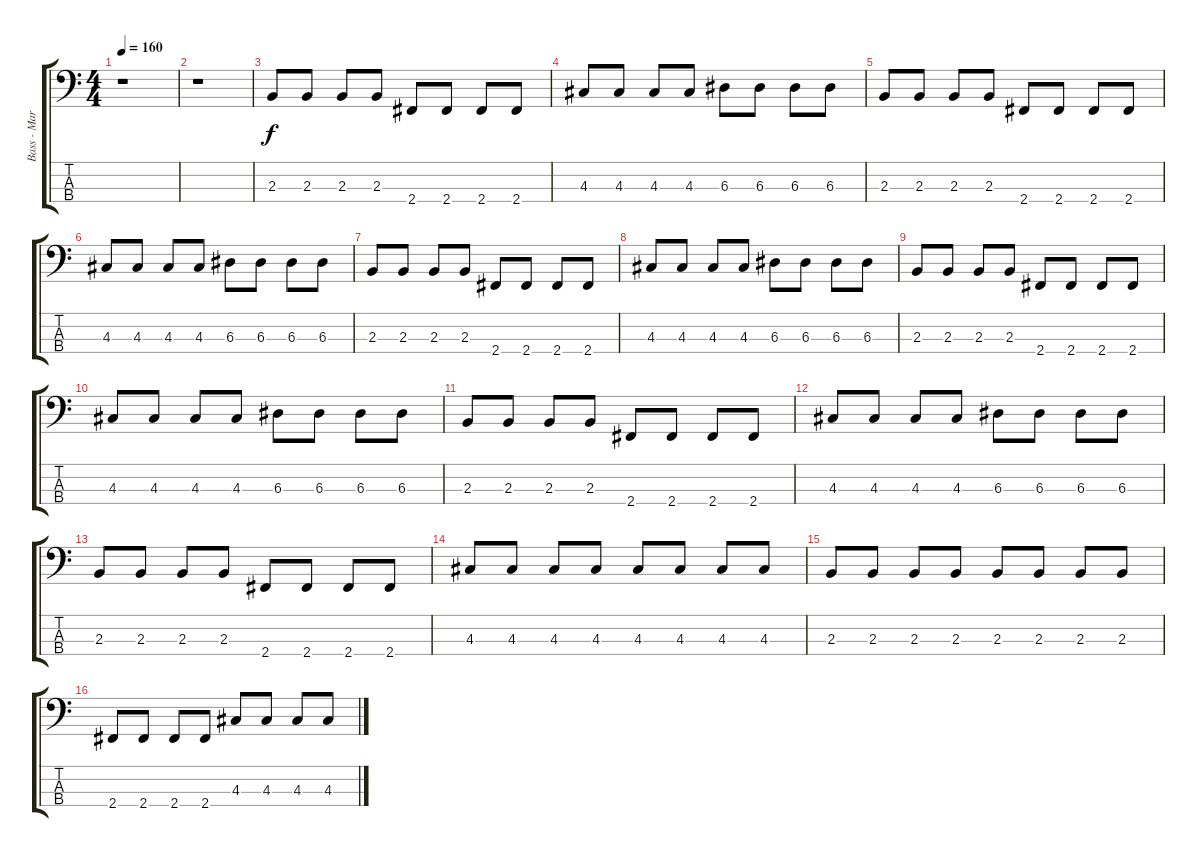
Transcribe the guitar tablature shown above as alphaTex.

\track ("Bass - Mark Alan Hoppus" "Bass - Mar") {instrument electricbassfinger}
\staff {score tabs}
\tuning (G2 D2 A1 E1) {hide}
\ts (4 4)
\tempo 160
\clef f4
\ks c
r.1{dy f} |
r.1 |
2.3.8 2.3.8 2.3.8 2.3.8 2.4.8 2.4.8 2.4.8 2.4.8 |
4.3.8 4.3.8 4.3.8 4.3.8 6.3.8 6.3.8 6.3.8 6.3.8 |
2.3.8 2.3.8 2.3.8 2.3.8 2.4.8 2.4.8 2.4.8 2.4.8 |
4.3.8 4.3.8 4.3.8 4.3.8 6.3.8 6.3.8 6.3.8 6.3.8 |
2.3.8 2.3.8 2.3.8 2.3.8 2.4.8 2.4.8 2.4.8 2.4.8 |
4.3.8 4.3.8 4.3.8 4.3.8 6.3.8 6.3.8 6.3.8 6.3.8 |
2.3.8 2.3.8 2.3.8 2.3.8 2.4.8 2.4.8 2.4.8 2.4.8 |
4.3.8 4.3.8 4.3.8 4.3.8 6.3.8 6.3.8 6.3.8 6.3.8 |
2.3.8 2.3.8 2.3.8 2.3.8 2.4.8 2.4.8 2.4.8 2.4.8 |
4.3.8 4.3.8 4.3.8 4.3.8 6.3.8 6.3.8 6.3.8 6.3.8 |
2.3.8 2.3.8 2.3.8 2.3.8 2.4.8 2.4.8 2.4.8 2.4.8 |
4.3.8 4.3.8 4.3.8 4.3.8 4.3.8 4.3.8 4.3.8 4.3.8 |
2.3.8 2.3.8 2.3.8 2.3.8 2.3.8 2.3.8 2.3.8 2.3.8 |
2.4.8 2.4.8 2.4.8 2.4.8 4.3.8 4.3.8 4.3.8 4.3.8
